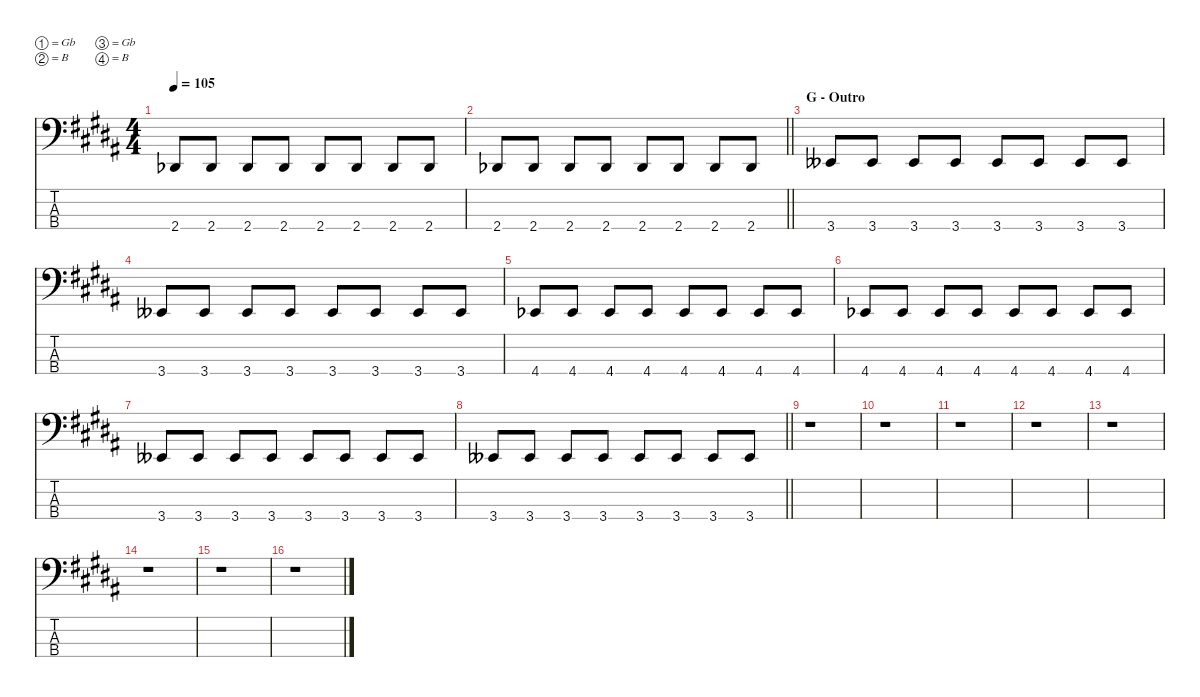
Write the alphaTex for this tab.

\defaultSystemsLayout 4
\hideDynamics
\bracketExtendMode nobrackets
\singleTrackTrackNamePolicy hidden
\multiTrackTrackNamePolicy hidden
\firstSystemTrackNameMode fullname
\firstSystemTrackNameOrientation horizontal
\otherSystemsTrackNameOrientation horizontal
\track ("Bass" "el.bs.") {instrument electricbassfinger}
\staff {score tabs}
\tuning (Gb2 B1 Gb1 B0)
\ts (4 4)
\tempo 105
\clef f4
\ks b
2.4{acc b}.8{dy f beam Up} 2.4{acc b}.8{beam Up} 2.4{acc b}.8{beam Up} 2.4{acc b}.8{beam Up} 2.4{acc b}.8{beam Up} 2.4{acc b}.8{beam Up} 2.4{acc b}.8{beam Up} 2.4{acc b}.8{beam Up} |
\barLineRight lightlight
2.4{acc b}.8{beam Up} 2.4{acc b}.8{beam Up} 2.4{acc b}.8{beam Up} 2.4{acc b}.8{beam Up} 2.4{acc b}.8{beam Up} 2.4{acc b}.8{beam Up} 2.4{acc b}.8{beam Up} 2.4{acc b}.8{beam Up} |
\section ("" "G - Outro")
3.4{acc bb}.8{beam Up} 3.4{acc bb}.8{beam Up} 3.4{acc bb}.8{beam Up} 3.4{acc bb}.8{beam Up} 3.4{acc bb}.8{beam Up} 3.4{acc bb}.8{beam Up} 3.4{acc bb}.8{beam Up} 3.4{acc bb}.8{beam Up} |
3.4{acc bb}.8{beam Up} 3.4{acc bb}.8{beam Up} 3.4{acc bb}.8{beam Up} 3.4{acc bb}.8{beam Up} 3.4{acc bb}.8{beam Up} 3.4{acc bb}.8{beam Up} 3.4{acc bb}.8{beam Up} 3.4{acc bb}.8{beam Up} |
4.4{acc b}.8{beam Up} 4.4{acc b}.8{beam Up} 4.4{acc b}.8{beam Up} 4.4{acc b}.8{beam Up} 4.4{acc b}.8{beam Up} 4.4{acc b}.8{beam Up} 4.4{acc b}.8{beam Up} 4.4{acc b}.8{beam Up} |
4.4{acc b}.8{beam Up} 4.4{acc b}.8{beam Up} 4.4{acc b}.8{beam Up} 4.4{acc b}.8{beam Up} 4.4{acc b}.8{beam Up} 4.4{acc b}.8{beam Up} 4.4{acc b}.8{beam Up} 4.4{acc b}.8{beam Up} |
3.4{acc bb}.8{beam Up} 3.4{acc bb}.8{beam Up} 3.4{acc bb}.8{beam Up} 3.4{acc bb}.8{beam Up} 3.4{acc bb}.8{beam Up} 3.4{acc bb}.8{beam Up} 3.4{acc bb}.8{beam Up} 3.4{acc bb}.8{beam Up} |
\barLineRight lightlight
3.4{acc bb}.8{beam Up} 3.4{acc bb}.8{beam Up} 3.4{acc bb}.8{beam Up} 3.4{acc bb}.8{beam Up} 3.4{acc bb}.8{beam Up} 3.4{acc bb}.8{beam Up} 3.4{acc bb}.8{beam Up} 3.4{acc bb}.8{beam Up} |
r.1{beam Down} |
r.1{beam Down} |
r.1{beam Down} |
r.1{beam Down} |
r.1{beam Down} |
r.1{beam Down} |
r.1{beam Down} |
r.1{beam Down}
